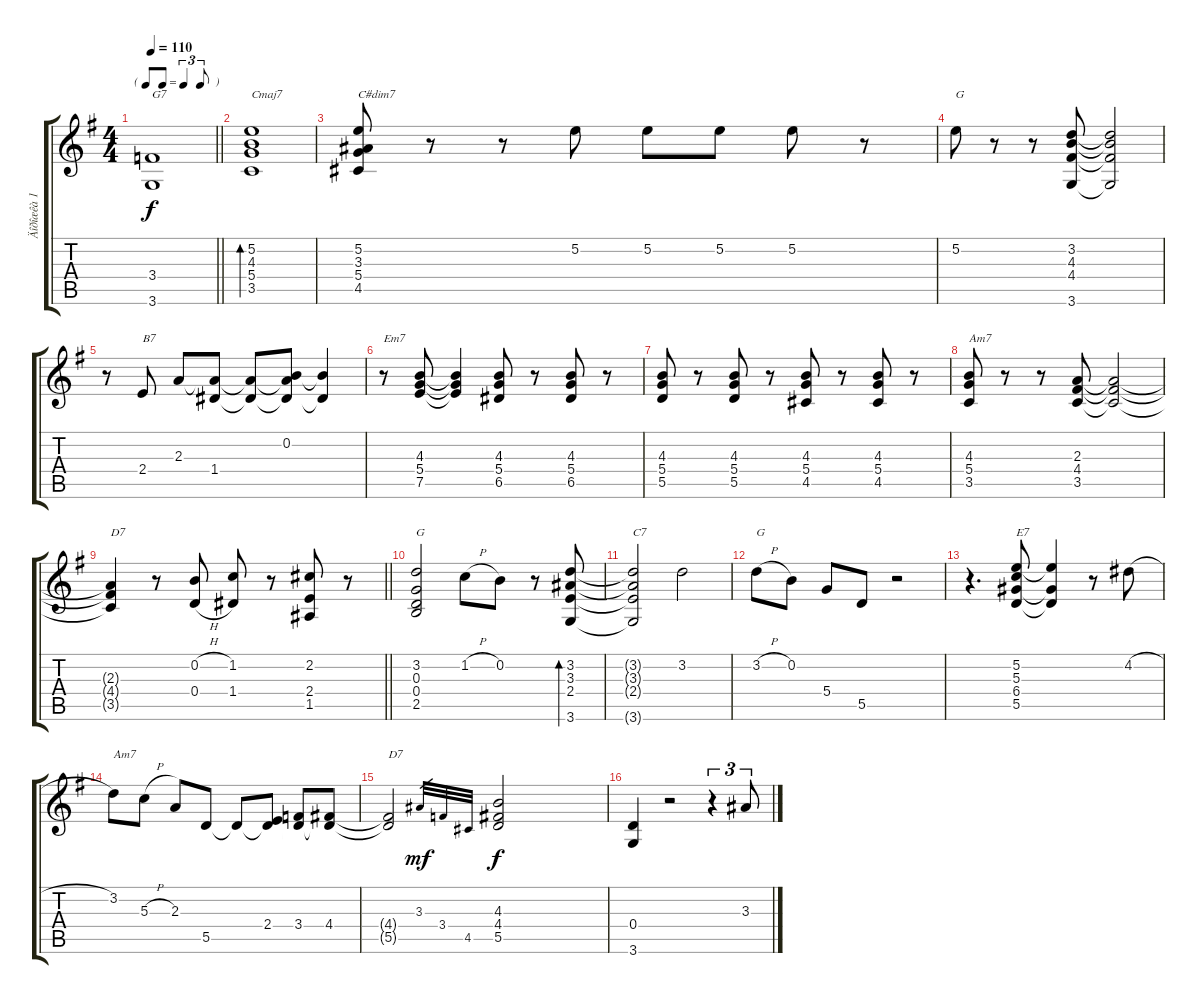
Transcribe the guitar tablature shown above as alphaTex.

\track ("Äîðîæêà 1" "Äîðîæêà 1") {instrument acousticguitarsteel}
\staff {score tabs}
\tuning (E4 B3 G3 D3 A2 E2) {hide}
\ts (4 4)
\tf triplet8th
\tempo 110
\clef g2
\barLineRight lightlight
\ks g
(3.4{t} 3.6{t}).1{txt "G7" dy f} |
(5.2 4.3 5.4 3.5).1{bd 240 txt "Cmaj7"} |
(5.2 3.3 5.4 4.5).8{txt "C#dim7"} r.8 r.8 5.2.8 5.2.8 5.2.8 5.2.8 r.8 |
5.2.8{txt "G"} r.8 r.8 (3.2 4.3 4.4 3.6).8 (3.2{t} 4.3{t} 4.4{t} 3.6{t}).2 |
r.8 2.4.8{txt "B7"} 2.3.8 (2.3{t} 1.4).8 (2.3{t} 1.4{t}).8 (0.2 2.3{t} 1.4{t}).8 (0.2{t} 1.4{t}).4 |
r.8{txt "Em7"} (4.3 5.4 7.5).8 (4.3{t} 5.4{t} 7.5{t}).4 (4.3 5.4 6.5).8 r.8 (4.3 5.4 6.5).8 r.8 |
(4.3 5.4 5.5).8 r.8 (4.3 5.4 5.5).8 r.8 (4.3 5.4 4.5).8 r.8 (4.3 5.4 4.5).8 r.8 |
(4.3 5.4 3.5).8{txt "Am7"} r.8 r.8 (2.3 4.4 3.5).8 (2.3{t} 4.4{t} 3.5{t}).2 |
\barLineRight lightlight
(2.3{t} 4.4{t} 3.5{t}).4{txt "D7"} r.8 (0.2{h} 0.4{h}).8 (1.2 1.4).8 r.8 (2.2 2.4 1.5).8 r.8 |
(3.2 0.3 0.4 2.5).2{txt "G"} 1.2{h}.8 0.2.8 r.8 (3.2 3.3 2.4 3.6).8{bd 240} |
(3.2{t} 3.3{t} 2.4{t} 3.6{t}).2{txt "C7"} 3.2.2 |
3.2{h}.8{txt "G"} 0.2.8 5.4.8 5.5.8 r.2 |
r.4{d} (5.2 5.3 6.4 5.5).8{txt "E7"} (5.2{t} 6.4{t} 5.5{t}).4 r.8 4.2{h}.8 |
3.2.8{txt "Am7"} 5.3{h}.8 2.3.8 5.5.8 5.5{t}.8 (2.4 5.5{t}).8 (3.4 5.5{t}).8 (4.4 5.5{t}).8 |
(4.4{t} 5.5{t}).2{txt "D7"} 3.3.32{gr dy mf} 3.4.32{gr} 4.5.32{gr} (4.3 4.4 5.5).2{dy f} |
(0.4 3.6).4 r.2 r.4{tu (3 2)} 3.3{h}.8{tu (3 2)}
